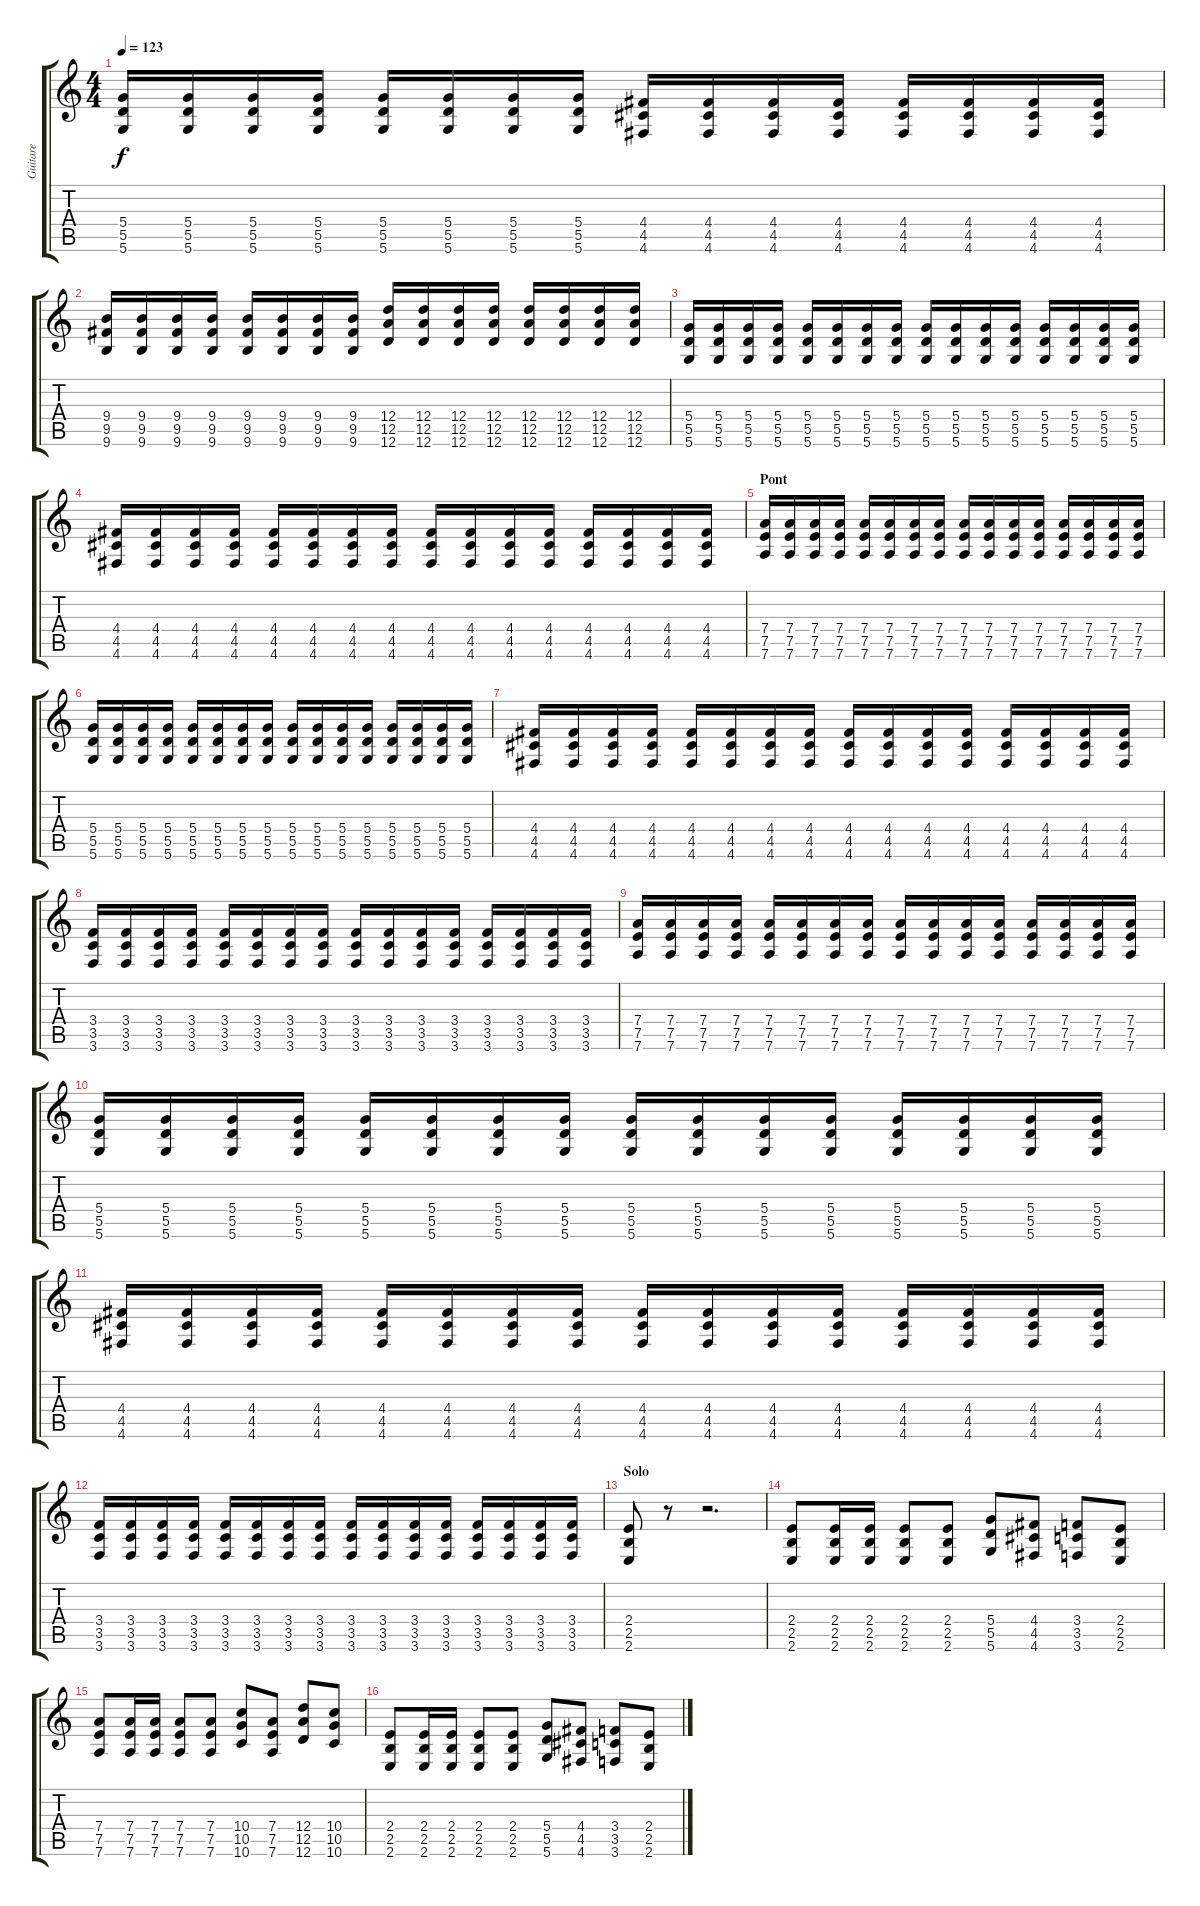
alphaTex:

\track ("Guitare" "Guitare") {instrument overdrivenguitar}
\staff {score tabs}
\tuning (E4 B3 G3 D3 A2 D2) {hide}
\ts (4 4)
\tempo 123
\clef g2
\ks c
(5.4 5.5 5.6).16{dy f} (5.4 5.5 5.6).16 (5.4 5.5 5.6).16 (5.4 5.5 5.6).16 (5.4 5.5 5.6).16 (5.4 5.5 5.6).16 (5.4 5.5 5.6).16 (5.4 5.5 5.6).16 (4.4 4.5 4.6).16 (4.4 4.5 4.6).16 (4.4 4.5 4.6).16 (4.4 4.5 4.6).16 (4.4 4.5 4.6).16 (4.4 4.5 4.6).16 (4.4 4.5 4.6).16 (4.4 4.5 4.6).16 |
(9.4 9.5 9.6).16 (9.4 9.5 9.6).16 (9.4 9.5 9.6).16 (9.4 9.5 9.6).16 (9.4 9.5 9.6).16 (9.4 9.5 9.6).16 (9.4 9.5 9.6).16 (9.4 9.5 9.6).16 (12.4 12.5 12.6).16 (12.4 12.5 12.6).16 (12.4 12.5 12.6).16 (12.4 12.5 12.6).16 (12.4 12.5 12.6).16 (12.4 12.5 12.6).16 (12.4 12.5 12.6).16 (12.4 12.5 12.6).16 |
(5.4 5.5 5.6).16 (5.4 5.5 5.6).16 (5.4 5.5 5.6).16 (5.4 5.5 5.6).16 (5.4 5.5 5.6).16 (5.4 5.5 5.6).16 (5.4 5.5 5.6).16 (5.4 5.5 5.6).16 (5.4 5.5 5.6).16 (5.4 5.5 5.6).16 (5.4 5.5 5.6).16 (5.4 5.5 5.6).16 (5.4 5.5 5.6).16 (5.4 5.5 5.6).16 (5.4 5.5 5.6).16 (5.4 5.5 5.6).16 |
(4.4 4.5 4.6).16 (4.4 4.5 4.6).16 (4.4 4.5 4.6).16 (4.4 4.5 4.6).16 (4.4 4.5 4.6).16 (4.4 4.5 4.6).16 (4.4 4.5 4.6).16 (4.4 4.5 4.6).16 (4.4 4.5 4.6).16 (4.4 4.5 4.6).16 (4.4 4.5 4.6).16 (4.4 4.5 4.6).16 (4.4 4.5 4.6).16 (4.4 4.5 4.6).16 (4.4 4.5 4.6).16 (4.4 4.5 4.6).16 |
\section ("" "Pont")
(7.4 7.5 7.6).16 (7.4 7.5 7.6).16 (7.4 7.5 7.6).16 (7.4 7.5 7.6).16 (7.4 7.5 7.6).16 (7.4 7.5 7.6).16 (7.4 7.5 7.6).16 (7.4 7.5 7.6).16 (7.4 7.5 7.6).16 (7.4 7.5 7.6).16 (7.4 7.5 7.6).16 (7.4 7.5 7.6).16 (7.4 7.5 7.6).16 (7.4 7.5 7.6).16 (7.4 7.5 7.6).16 (7.4 7.5 7.6).16 |
(5.4 5.5 5.6).16 (5.4 5.5 5.6).16 (5.4 5.5 5.6).16 (5.4 5.5 5.6).16 (5.4 5.5 5.6).16 (5.4 5.5 5.6).16 (5.4 5.5 5.6).16 (5.4 5.5 5.6).16 (5.4 5.5 5.6).16 (5.4 5.5 5.6).16 (5.4 5.5 5.6).16 (5.4 5.5 5.6).16 (5.4 5.5 5.6).16 (5.4 5.5 5.6).16 (5.4 5.5 5.6).16 (5.4 5.5 5.6).16 |
(4.4 4.5 4.6).16 (4.4 4.5 4.6).16 (4.4 4.5 4.6).16 (4.4 4.5 4.6).16 (4.4 4.5 4.6).16 (4.4 4.5 4.6).16 (4.4 4.5 4.6).16 (4.4 4.5 4.6).16 (4.4 4.5 4.6).16 (4.4 4.5 4.6).16 (4.4 4.5 4.6).16 (4.4 4.5 4.6).16 (4.4 4.5 4.6).16 (4.4 4.5 4.6).16 (4.4 4.5 4.6).16 (4.4 4.5 4.6).16 |
(3.4 3.5 3.6).16 (3.4 3.5 3.6).16 (3.4 3.5 3.6).16 (3.4 3.5 3.6).16 (3.4 3.5 3.6).16 (3.4 3.5 3.6).16 (3.4 3.5 3.6).16 (3.4 3.5 3.6).16 (3.4 3.5 3.6).16 (3.4 3.5 3.6).16 (3.4 3.5 3.6).16 (3.4 3.5 3.6).16 (3.4 3.5 3.6).16 (3.4 3.5 3.6).16 (3.4 3.5 3.6).16 (3.4 3.5 3.6).16 |
(7.4 7.5 7.6).16 (7.4 7.5 7.6).16 (7.4 7.5 7.6).16 (7.4 7.5 7.6).16 (7.4 7.5 7.6).16 (7.4 7.5 7.6).16 (7.4 7.5 7.6).16 (7.4 7.5 7.6).16 (7.4 7.5 7.6).16 (7.4 7.5 7.6).16 (7.4 7.5 7.6).16 (7.4 7.5 7.6).16 (7.4 7.5 7.6).16 (7.4 7.5 7.6).16 (7.4 7.5 7.6).16 (7.4 7.5 7.6).16 |
(5.4 5.5 5.6).16 (5.4 5.5 5.6).16 (5.4 5.5 5.6).16 (5.4 5.5 5.6).16 (5.4 5.5 5.6).16 (5.4 5.5 5.6).16 (5.4 5.5 5.6).16 (5.4 5.5 5.6).16 (5.4 5.5 5.6).16 (5.4 5.5 5.6).16 (5.4 5.5 5.6).16 (5.4 5.5 5.6).16 (5.4 5.5 5.6).16 (5.4 5.5 5.6).16 (5.4 5.5 5.6).16 (5.4 5.5 5.6).16 |
(4.4 4.5 4.6).16 (4.4 4.5 4.6).16 (4.4 4.5 4.6).16 (4.4 4.5 4.6).16 (4.4 4.5 4.6).16 (4.4 4.5 4.6).16 (4.4 4.5 4.6).16 (4.4 4.5 4.6).16 (4.4 4.5 4.6).16 (4.4 4.5 4.6).16 (4.4 4.5 4.6).16 (4.4 4.5 4.6).16 (4.4 4.5 4.6).16 (4.4 4.5 4.6).16 (4.4 4.5 4.6).16 (4.4 4.5 4.6).16 |
(3.4 3.5 3.6).16 (3.4 3.5 3.6).16 (3.4 3.5 3.6).16 (3.4 3.5 3.6).16 (3.4 3.5 3.6).16 (3.4 3.5 3.6).16 (3.4 3.5 3.6).16 (3.4 3.5 3.6).16 (3.4 3.5 3.6).16 (3.4 3.5 3.6).16 (3.4 3.5 3.6).16 (3.4 3.5 3.6).16 (3.4 3.5 3.6).16 (3.4 3.5 3.6).16 (3.4 3.5 3.6).16 (3.4 3.5 3.6).16 |
\section ("" "Solo")
(2.4 2.5 2.6).8 r.8 r.2{d} |
(2.4 2.5 2.6).8 (2.4 2.5 2.6).16 (2.4 2.5 2.6).16 (2.4 2.5 2.6).8 (2.4 2.5 2.6).8 (5.4 5.5 5.6).8 (4.4 4.5 4.6).8 (3.4 3.5 3.6).8 (2.4 2.5 2.6).8 |
(7.4 7.5 7.6).8 (7.4 7.5 7.6).16 (7.4 7.5 7.6).16 (7.4 7.5 7.6).8 (7.4 7.5 7.6).8 (10.4 10.5 10.6).8 (7.4 7.5 7.6).8 (12.4 12.5 12.6).8 (10.4 10.5 10.6).8 |
(2.4 2.5 2.6).8 (2.4 2.5 2.6).16 (2.4 2.5 2.6).16 (2.4 2.5 2.6).8 (2.4 2.5 2.6).8 (5.4 5.5 5.6).8 (4.4 4.5 4.6).8 (3.4 3.5 3.6).8 (2.4 2.5 2.6).8
